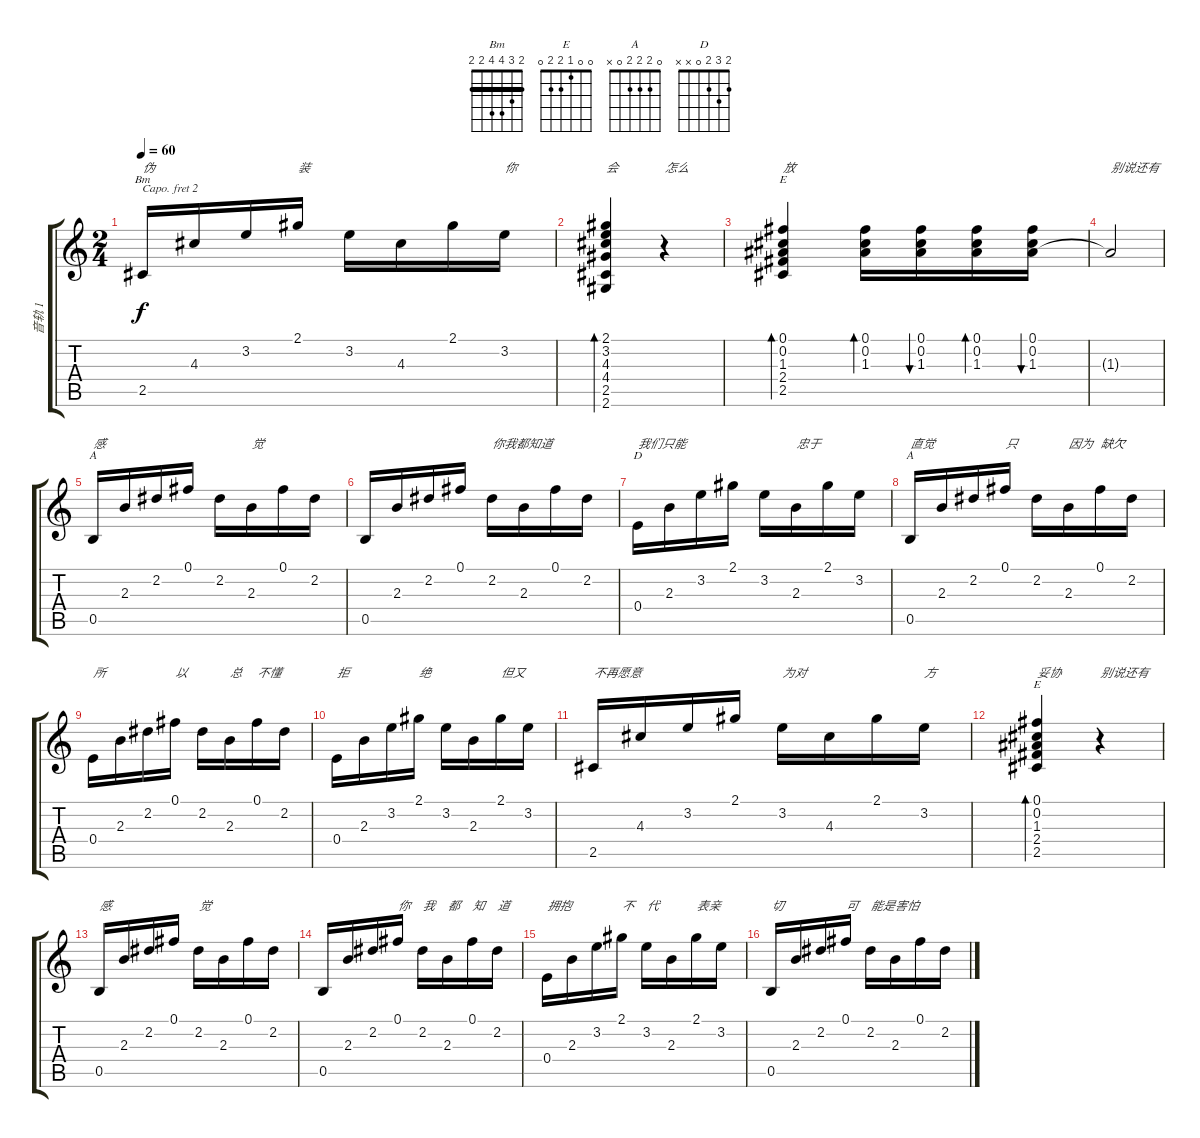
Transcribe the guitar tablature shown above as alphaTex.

\track ("音轨 1" "音轨 1") {instrument acousticguitarsteel}
\staff {score tabs}
\capo 2
\tuning (E4 B3 G3 D3 A2 E2) {hide}
\chord ("Bm" 2 3 4 4 2 2) {barre 2}
\chord ("E" 0 0 1 2 2 x)
\chord ("A" 0 2 2 2 0 0)
\chord ("D" 2 3 2 0 x x)
\chord ("A" 0 2 2 2 0 x)
\chord ("E" 0 0 1 2 2 0)
\ts (2 4)
\tempo 60
\clef g2
\ks c
2.5.16{ch "Bm" txt "伪" dy f} 4.3.16 3.2.16 2.1.16{txt "装"} 3.2.16 4.3.16 2.1.16 3.2.16{txt "你"} |
(2.1 3.2 4.3 4.4 2.5 2.6).4{bd 240 txt "会"} r.4{txt "怎么"} |
(0.1 0.2 1.3 2.4 2.5).4{bd 30 ch "E" txt "放"} (0.1 0.2 1.3).16{bd 60} (0.1 0.2 1.3).16{bu 120} (0.1 0.2 1.3).16{bd 120} (0.1 0.2 1.3).16{bu 120} |
1.3{t}.2{txt "别说还有"} |
0.5.16{ch "A" txt "感"} 2.3.16 2.2.16 0.1.16 2.2.16 2.3.16{txt "觉"} 0.1.16 2.2.16 |
0.5.16 2.3.16 2.2.16 0.1.16 2.2.16{txt "你我都知道"} 2.3.16 0.1.16 2.2.16 |
0.4.16{ch "D" txt "我们只能"} 2.3.16 3.2.16 2.1.16 3.2.16 2.3.16{txt "忠于"} 2.1.16 3.2.16 |
0.5.16{ch "A" txt "直觉"} 2.3.16 2.2.16 0.1.16{txt "只"} 2.2.16 2.3.16{txt "因为"} 0.1.16{txt "缺欠"} 2.2.16 |
0.4.16{txt "所"} 2.3.16 2.2.16 0.1.16{txt "以"} 2.2.16 2.3.16{txt "总"} 0.1.16{txt "不懂"} 2.2.16 |
0.4.16{txt "拒"} 2.3.16 3.2.16 2.1.16{txt "绝"} 3.2.16 2.3.16 2.1.16{txt "但又"} 3.2.16 |
2.5.16{txt "不再愿意"} 4.3.16 3.2.16 2.1.16 3.2.16{txt "为对"} 4.3.16 2.1.16 3.2.16{txt "方"} |
(0.1 0.2 1.3 2.4 2.5).4{bd 240 ch "E" txt "妥协"} r.4{txt "别说还有"} |
0.5.16{txt "感"} 2.3.16 2.2.16 0.1.16 2.2.16{txt "觉"} 2.3.16 0.1.16 2.2.16 |
0.5.16 2.3.16 2.2.16 0.1.16{txt "你"} 2.2.16{txt "我"} 2.3.16{txt "都"} 0.1.16{txt "知"} 2.2.16{txt "道"} |
0.4.16{txt "拥抱"} 2.3.16 3.2.16 2.1.16{txt "不"} 3.2.16{txt "代"} 2.3.16 2.1.16{txt "表亲"} 3.2.16 |
0.5.16{txt "切"} 2.3.16 2.2.16 0.1.16{txt "可"} 2.2.16{txt "能是害怕"} 2.3.16 0.1.16 2.2.16
